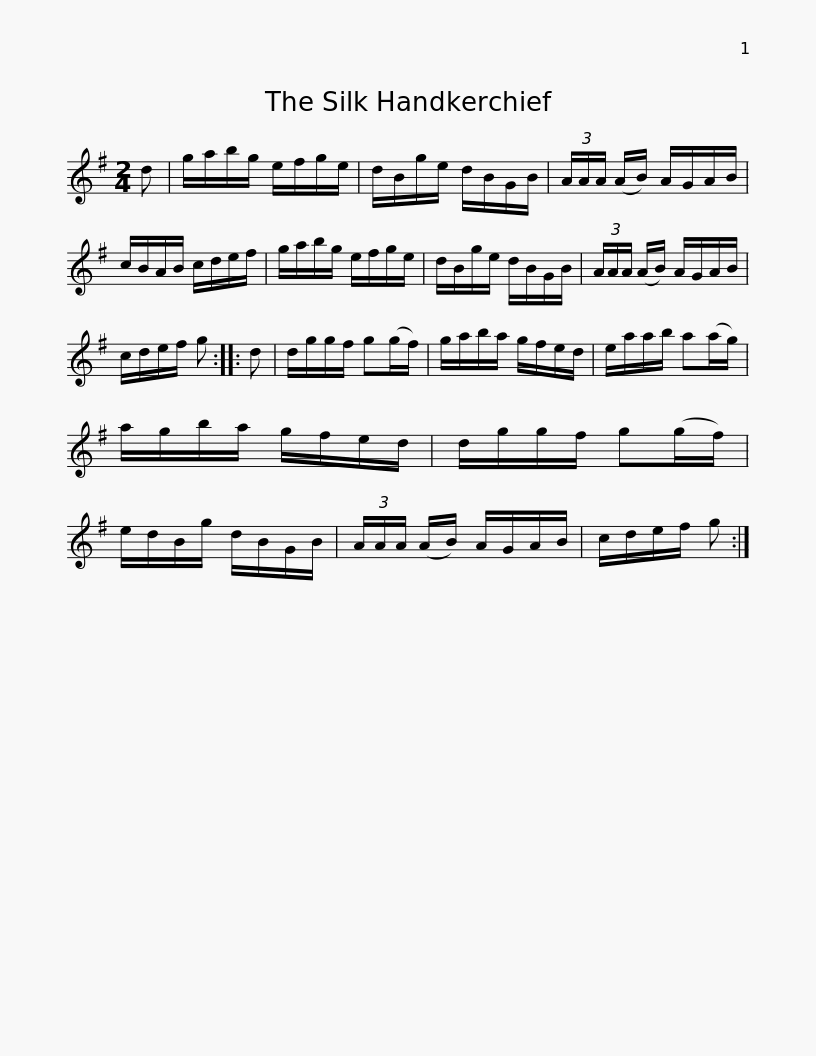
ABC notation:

X:1
L:1/8
M:2/4
I:linebreak $
K:G
V:1 treble
V:1
 d | g/a/b/g/ e/f/g/e/ | d/B/g/e/ d/B/G/B/ | (3A/A/A/ (A/B/) A/G/A/B/ | c/B/A/B/ c/d/e/f/ | %5
 g/a/b/g/ e/f/g/e/ |$ d/B/g/e/ d/B/G/B/ | (3A/A/A/ (A/B/) A/G/A/B/ | c/d/e/f/ g :: d | %10
 d/g/g/f/ g(g/f/) | g/a/b/a/ g/f/e/d/ | e/a/a/b/ a(a/g/) |$ a/g/b/a/ g/f/e/d/ | d/g/g/f/ g(g/f/) | %15
 e/d/B/g/ d/B/G/B/ | (3A/A/A/ (A/B/) A/G/A/B/ | c/d/e/f/ g :| %18
